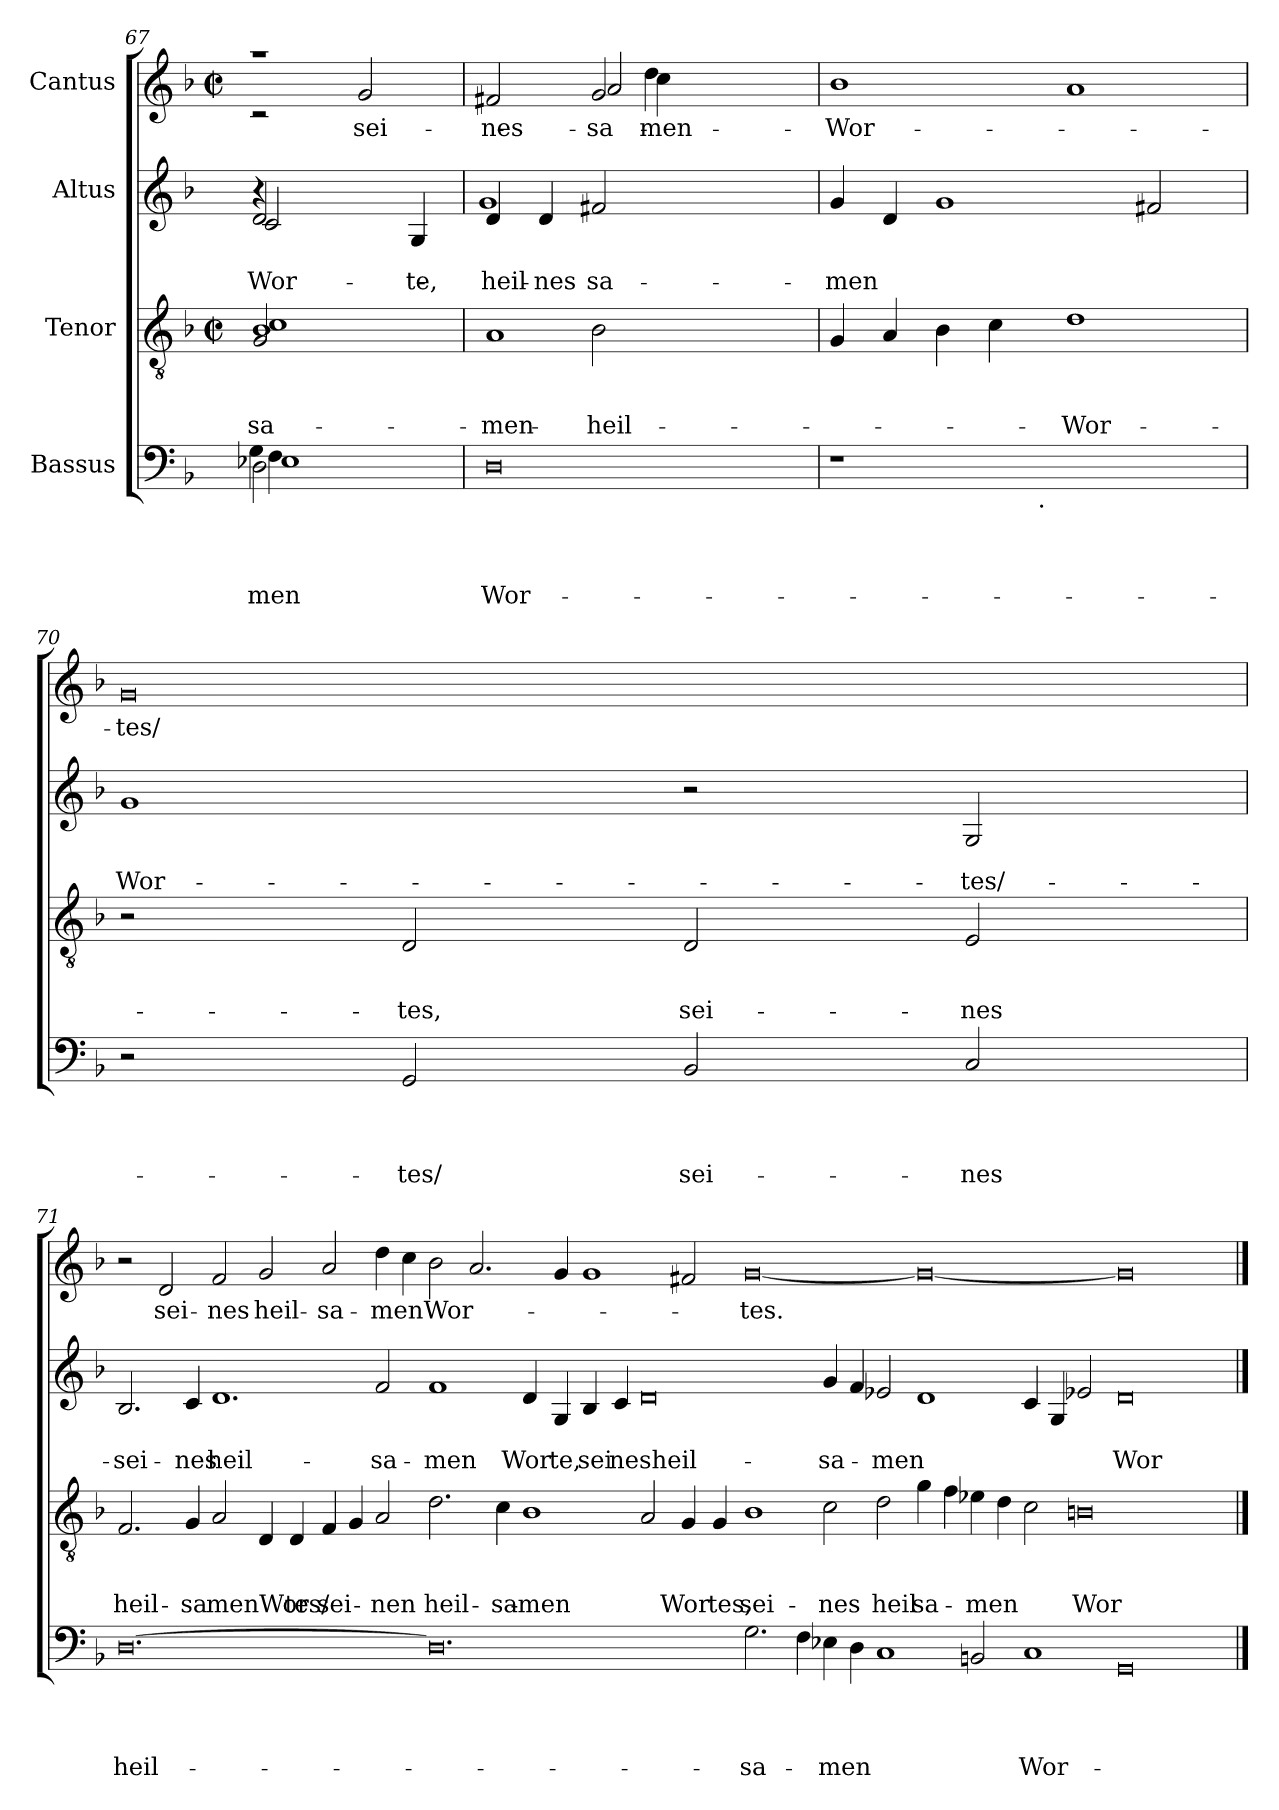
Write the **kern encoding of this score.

**kern	**text	**text	**text	**text	**kern	**text	**text	**text	**kern	**text	**text	**kern	**text
*part4	*part4	*part4	*part4	*part4	*part3	*part3	*part3	*part3	*part2	*part2	*part2	*part1	*part1
*staff4	*staff4	*staff4	*staff4	*staff4	*staff3	*staff3	*staff3	*staff3	*staff2	*staff2	*staff2	*staff1	*staff1
*I"Bassus	*	*	*	*	*I"Tenor	*	*	*	*I"Altus	*	*	*I"Cantus	*
!!LO:PB:g=z
*clefF4	*	*	*	*	*clefGv2	*	*	*	*clefG2	*	*	*clefG2	*
*k[b-]	*	*	*	*	*k[b-]	*	*	*	*k[b-]	*	*	*k[b-]	*
*F:	*	*	*	*	*F:	*	*	*	*F:	*	*	*F:	*
*	*	*	*	*	*M2/2	*	*	*	*	*	*	*M2/2	*
*	*	*	*	*	*met(c|)	*	*	*	*	*	*	*met(c|)	*
=67	=67	=67	=67	=67	=67	=67	=67	=67	=67	=67	=67	=67	=67
!	!	!	!	!	!	!	!	!	!	!	!	!LO:TX:b:t=I III.	!
!	!	!	!	!LO:LY:b	!	!	!	!	!	!	!	!	!
*^	*	*	*	*	*	*	*	*	*	*	*	*	*
!	!	!	!	!	!LO:LY:b	!	!	!	!	!	!	!	!	!
*^	*^	*	*	*	*	*	*	*	*	*	*	*	*	*
!	!	!	!	!	!	!	!LO:LY:b	!	!	!	!LO:LY:b	!	!	!	!	!
*	*	*	*	*	*	*	*	*^	*	*	*	*	*	*	*	*
!	!	!	!	!	!	!	!	!	!	!	!	!LO:LY:b	!	!	!LO:LY:b	!	!
*	*	*	*	*	*	*	*	*	*	*	*	*	*^	*	*	*^	*
*	*	*	*	*	*	*	*	*	*	*	*	*	*	*^	*	*	*	*	*
2D\	4G\	4F\	1E-X	.	.	.	-men	1B- 1c	2G/	.	.	sa-	2d/	2c/	4r	.	Wor-	1raa	2rc	.
.	2.ryy	2.ryy	.	.	.	.	.	.	.	.	.	.	.	.	2ryy	.	.	.	.	.
!	!	!	!	!	!	!	!	!	!	!	!	!	!	!	!	!	!	!	!	!LO:LY:b
2ryy	.	.	.	.	.	.	.	.	2ryy	.	.	.	2ryy	2ryy	.	.	.	.	2g/	sei-
!	!	!	!	!	!	!	!	!	!	!	!	!	!	!	!	!	!LO:LY:b	!	!	!
.	.	.	.	.	.	.	.	.	.	.	.	.	.	.	4G/	.	-te,-	.	.	.
*v	*v	*v	*v	*	*	*	*	*	*	*	*	*	*	*	*	*	*	*v	*v	*
=68	=68	=68	=68	=68	=68	=68	=68	=68	=68	=68	=68	=68	=68	=68	=68	=68
!	!	!	!	!LO:LY:b	!	!	!	!	!LO:LY:b	!	!	!	!	!LO:LY:b	!	!
!	!	!	!	!	!	!	!	!	!	!	!	!	!	!LO:LY:b	!	!LO:LY:b
*	*	*	*	*	*	*	*	*	*	*	*	*	*	*	*^	*
*	*	*	*	*	*	*	*	*	*	*	*	*	*	*	*	*^	*
*	*	*	*	*	*	*	*	*	*	*	*v	*v	*	*	*	*	*^	*
0D	.	.	.	Wor-	2ryy	1A	.	.	-men	4d/	1g	.	-heil-	2f#X/	2ryy	2.ryy	2.ryy	-nes
!	!	!	!	!	!	!	!	!	!	!	!	!	!LO:LY:b	!	!	!	!	!
.	.	.	.	.	.	.	.	.	.	4d/	.	.	-nes	.	.	.	.	.
!	!	!	!	!	!	!	!	!	!LO:LY:b	!	!	!	!LO:LY:b	!	!	!	!	!LO:LY:b
!	!	!	!	!	!	!	!	!	!	!	!	!	!	!	!	!	!	!LO:LY:b
.	.	.	.	.	2B-\	.	.	.	-heil-	2f#X/	.	.	sa-	2g/	2a/	.	.	-sa-
!	!	!	!	!	!	!	!	!	!	!	!	!	!	!	!	!	!	!LO:LY:b
.	.	.	.	.	.	.	.	.	.	.	.	.	.	.	.	4dd\	4cc\	-men
.	.	.	.	.	1ryy	1ryy	.	.	.	1ryy	1ryy	.	.	1ryy	1ryy	1ryy	1ryy	.
=69	=69	=69	=69	=69	=69	=69	=69	=69	=69	=69	=69	=69	=69	=69	=69	=69	=69	=69
!	!	!	!	!	!	!	!	!	!	!	!	!	!LO:LY:b	!	!	!	!	!LO:LY:b
*	*	*	*	*	*v	*v	*	*	*	*	*	*	*	*v	*v	*v	*v	*
*^	*	*	*	*	*	*	*	*	*v	*v	*	*	*	*
1r	2ryy	.	.	.	.	4G/	.	.	.	4g/	.	-men	1b-	Wor-
.	.	.	.	.	.	4A/	.	.	.	4d/	.	.	.	.
.	4ryy	.	.	.	.	4B-\	.	.	.	1g	.	.	.	.
.	8ryy	.	.	.	.	4c\	.	.	.	.	.	.	.	.
.	32ryy	.	.	.	.	.	.	.	.	.	.	.	.	.
!	!LO:TX:b:t=.	!	!	!	!	!	!	!	!	!	!	!	!	!
.	1ryy	.	.	.	.	.	.	.	.	.	.	.	.	.
!	!	!	!	!	!	!	!	!	!LO:LY:b	!	!	!	!	!
1ryy	.	.	.	.	.	1d	.	.	Wor-	.	.	.	1a	.
.	.	.	.	.	.	.	.	.	.	2f#X/	.	.	.	.
.	16.ryy	.	.	.	.	.	.	.	.	.	.	.	.	.
=70	=70	=70	=70	=70	=70	=70	=70	=70	=70	=70	=70	=70	=70	=70
!	!	!	!	!	!	!	!	!	!	!	!	!LO:LY:b	!	!LO:LY:b
*v	*v	*	*	*	*	*	*	*	*	*	*	*	*	*
2r	.	.	.	.	2r	.	.	.	1g	.	Wor-	0g	-tes/
!	!	!	!	!LO:LY:b	!	!	!	!LO:LY:b	!	!	!	!	!
2GG/	.	.	.	-tes/	2D/	.	.	-tes,	.	.	.	.	.
!	!	!	!	!LO:LY:b	!	!	!	!LO:LY:b	!	!	!	!	!
2BB-/	.	.	.	sei-	2D/	.	.	sei-	2r	.	.	.	.
!	!	!	!	!LO:LY:b	!	!	!	!LO:LY:b	!	!	!LO:LY:b	!	!
2C/	.	.	.	-nes	2E/	.	.	-nes	2G/	.	-tes/-	.	.
!!LO:LB:g=z
=71	=71	=71	=71	=71	=71	=71	=71	=71	=71	=71	=71	=71	=71
!	!	!	!	!LO:LY:b	!	!	!	!LO:LY:b	!	!	!LO:LY:b	!	!
[>0.D	.	.	.	heil-	2.F/	.	.	heil-	2.B-/	.	-sei-	2r	.
!	!	!	!	!	!	!	!	!	!	!	!	!	!LO:LY:b
.	.	.	.	.	.	.	.	.	.	.	.	2d/	sei-
!	!	!	!	!	!	!	!	!LO:LY:b	!	!	!LO:LY:b	!	!
.	.	.	.	.	4G/	.	.	-sa-	4c/	.	-nes	.	.
!	!	!	!	!	!	!	!	!LO:LY:b	!	!	!LO:LY:b	!	!LO:LY:b
.	.	.	.	.	2A/	.	.	-menWor-	1.d	.	heil-	2f/	-nes
!	!	!	!	!	!	!	!	!	!	!	!	!	!LO:LY:b
.	.	.	.	.	4D/	.	.	.	.	.	.	2g/	heil-
!	!	!	!	!	!	!	!	!LO:LY:b	!	!	!	!	!
.	.	.	.	.	4D/	.	.	-tes/	.	.	.	.	.
!	!	!	!	!	!	!	!	!LO:LY:b	!	!	!	!	!LO:LY:b
.	.	.	.	.	4F/	.	.	sei-	.	.	.	2a/	-sa-
.	.	.	.	.	4G/	.	.	.	.	.	.	.	.
!	!	!	!	!	!	!	!	!LO:LY:b	!	!	!LO:LY:b	!	!LO:LY:b
.	.	.	.	.	2A/	.	.	-nen	2f/	.	-sa-	4dd\	-men
.	.	.	.	.	.	.	.	.	.	.	.	4cc\	.
!	!	!	!	!	!	!	!	!LO:LY:b	!	!	!LO:LY:b	!	!LO:LY:b
0.D]	.	.	.	.	2.d\	.	.	heil-	1f	.	-men	2b-\	Wor-
.	.	.	.	.	.	.	.	.	.	.	.	2.a/	.
!	!	!	!	!	!	!	!	!LO:LY:b	!	!	!	!	!
.	.	.	.	.	4c\	.	.	-sa-	.	.	.	.	.
!	!	!	!	!	!	!	!	!LO:LY:b	!	!	!LO:LY:b	!	!
.	.	.	.	.	1B-	.	.	-men	4d/	.	Wor-	.	.
!	!	!	!	!	!	!	!	!	!	!	!LO:LY:b	!	!
.	.	.	.	.	.	.	.	.	4G/	.	-te,-	4g/	.
!	!	!	!	!	!	!	!	!	!	!	!LO:LY:b	!	!
.	.	.	.	.	.	.	.	.	4B-/	.	-sei-	1g	.
!	!	!	!	!	!	!	!	!	!	!	!LO:LY:b	!	!
.	.	.	.	.	.	.	.	.	4c/	.	-nesheil-	.	.
.	.	.	.	.	2A/	.	.	.	0d	.	.	.	.
!	!	!	!	!	!	!	!	!LO:LY:b	!	!	!	!	!
.	.	.	.	.	4G/	.	.	Wor-	.	.	.	2f#X/	.
!	!	!	!	!	!	!	!	!LO:LY:b	!	!	!	!	!
.	.	.	.	.	4G/	.	.	-tes,	.	.	.	.	.
!	!	!	!	!LO:LY:b	!	!	!	!LO:LY:b:rj	!	!	!	!	!LO:LY:b
2.G\	.	.	.	-sa-	1B-	.	.	sei-	.	.	.	[<0g	-tes.
4F\	.	.	.	.	.	.	.	.	.	.	.	.	.
!	!	!	!	!LO:LY:b	!	!	!	!LO:LY:b	!	!	!LO:LY:b	!	!
4E-X\	.	.	.	-men	2c\	.	.	-nes	4g/	.	-sa-	.	.
4D\	.	.	.	.	.	.	.	.	4f/	.	.	.	.
!	!	!	!	!	!	!	!	!LO:LY:b	!	!	!LO:LY:b	!	!
1C	.	.	.	.	2d\	.	.	heil-	2e-X/	.	-men	.	.
!	!	!	!	!	!	!	!	!LO:LY:b	!	!	!	!	!
.	.	.	.	.	4g\	.	.	-sa-	1d	.	.	0g_	.
.	.	.	.	.	4f\	.	.	.	.	.	.	.	.
!	!	!	!	!	!	!	!	!LO:LY:b	!	!	!	!	!
2BBn/	.	.	.	.	4e-X\	.	.	-men	.	.	.	.	.
.	.	.	.	.	4d\	.	.	.	.	.	.	.	.
!	!	!	!	!LO:LY:b	!	!	!	!	!	!	!	!	!
1C	.	.	.	Wor-	2c\	.	.	.	4c/	.	.	.	.
.	.	.	.	.	.	.	.	.	4G/	.	.	.	.
!	!	!	!	!	!	!	!	!LO:LY:b	!	!	!	!	!
.	.	.	.	.	0Bn	.	.	Wor-	2e-X/	.	.	.	.
!	!	!	!	!	!	!	!	!	!	!	!LO:LY:b	!	!
0GG	.	.	.	.	.	.	.	.	0d	.	Wor-	0g]	.
.	.	.	.	.	2ryy	.	.	.	.	.	.	.	.
==	==	==	==	==	==	==	==	==	==	==	==	==	==
*-	*-	*-	*-	*-	*-	*-	*-	*-	*-	*-	*-	*-	*-
